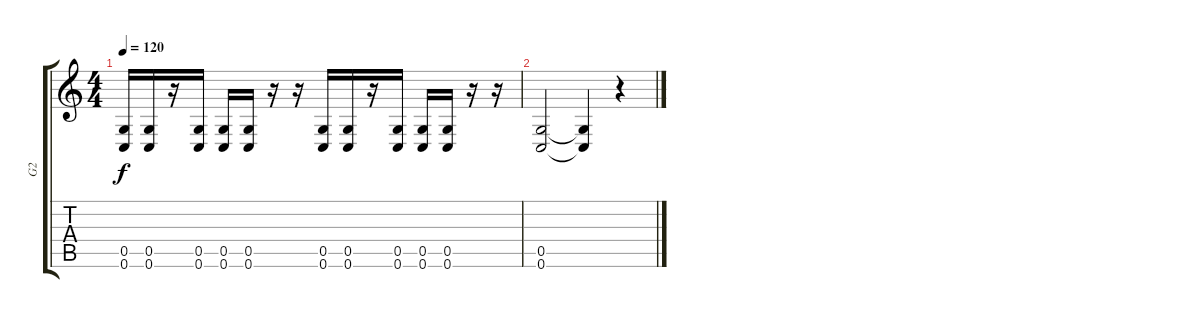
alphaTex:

\track ("G2" "G2") {instrument overdrivenguitar}
\staff {score tabs}
\tuning (D4 A3 F3 C3 G2 C2) {hide}
\ts (4 4)
\tempo 120
\clef g2
\ks c
(0.5 0.6).16{dy f} (0.5 0.6).16 r.16 (0.5 0.6).16 (0.5 0.6).16 (0.5 0.6).16 r.16 r.16 (0.5 0.6).16 (0.5 0.6).16 r.16 (0.5 0.6).16 (0.5 0.6).16 (0.5 0.6).16 r.16 r.16 |
(0.5 0.6).2 (0.5{t} 0.6{t}).4 r.4
